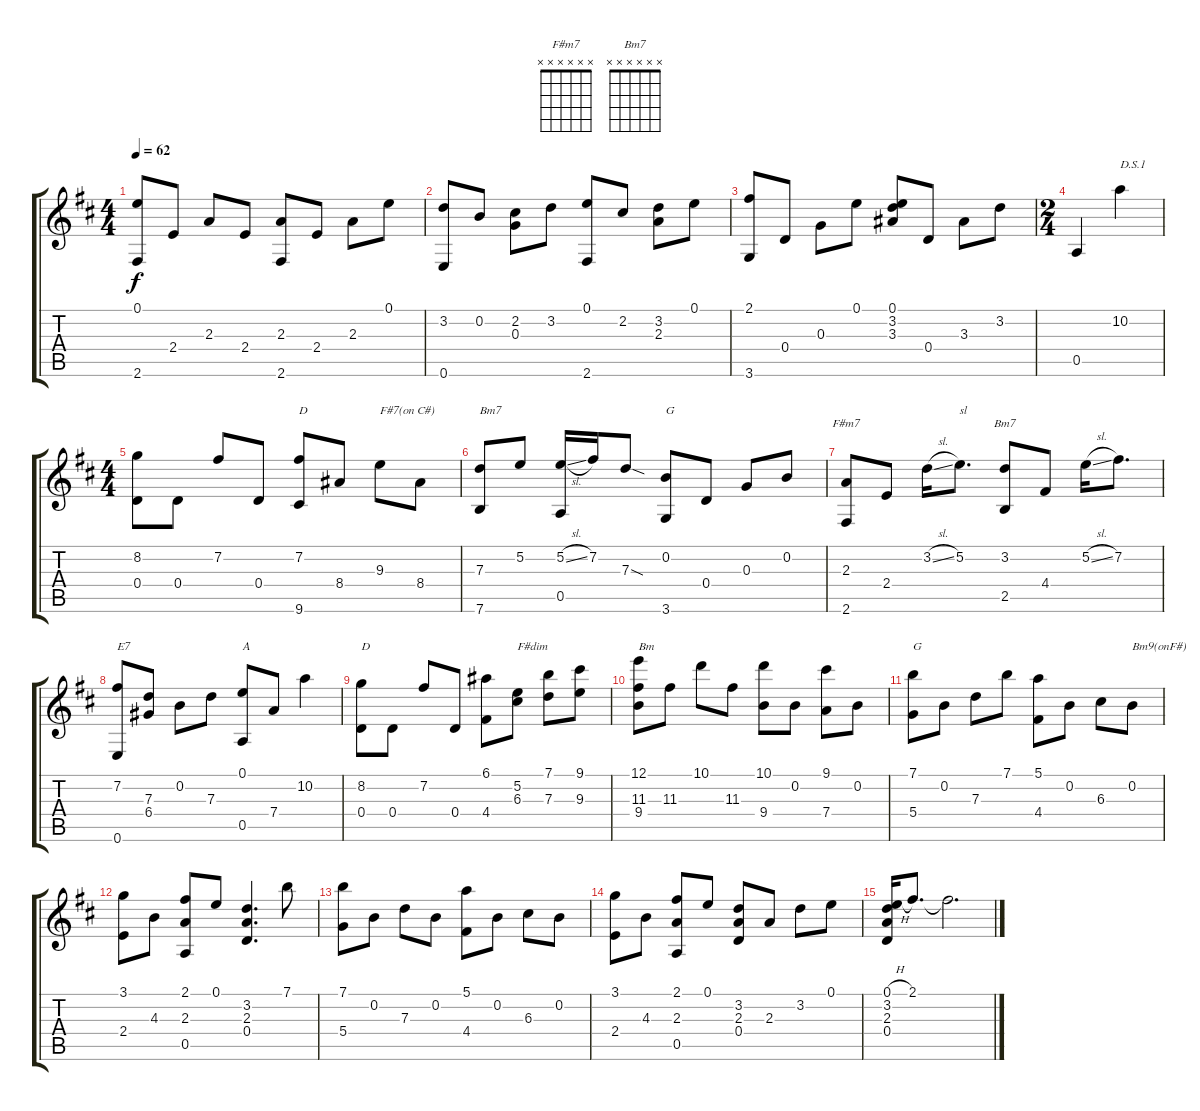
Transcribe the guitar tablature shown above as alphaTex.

\track "" {instrument acousticguitarsteel}
\staff {score tabs}
\tuning (E4 B3 G3 D3 A2 E2) {hide}
\chord ("F#m7" x x x x x x)
\chord ("Bm7" x x x x x x)
\ts (4 4)
\tempo 62
\clef g2
\ks d
(0.1 2.6).8{dy f} 2.4.8 2.3.8 2.4.8 (2.3 2.6).8 2.4.8 2.3.8 0.1.8 |
(3.2 0.6).8 0.2.8 (2.2 0.3).8 3.2.8 (0.1 2.6).8 2.2.8 (3.2 2.3).8 0.1.8 |
(2.1 3.6).8 0.4.8 0.3.8 0.1.8 (0.1 3.2 3.3).8 0.4.8 3.3.8 3.2.8 |
\ts (2 4)
0.5.4 10.2.4{txt "D.S.1"} |
\ts (4 4)
(8.2 0.4).8 0.4.8 7.2.8 0.4.8 (7.2 9.6).8{txt "D"} 8.4.8 9.3.8{txt "F#7(on C#)"} 8.4.8 |
(7.3 7.6).8{txt "Bm7"} 5.2.8 (5.2{sl} 0.5).16 7.2.16 7.3{sod}.8 (0.2 3.6).8{txt "G"} 0.4.8 0.3.8 0.2.8 |
(2.3 2.6).8{ch "F#m7"} 2.4.8 3.2{sl}.16 5.2.8{d txt "sl"} (3.2 2.5).8{ch "Bm7"} 4.4.8 5.2{sl}.16 7.2.8{d} |
(7.2 0.6).8{txt "E7"} (7.3 6.4).8 0.2.8 7.3.8 (0.1 0.5).8{txt "A"} 7.4.8 10.2.4 |
(8.2 0.4).8{txt "D"} 0.4.8 7.2.8 0.4.8 (6.1 4.4).8 (5.2 6.3).8{txt "F#dim"} (7.1 7.3).8 (9.1 9.3).8 |
(12.1 11.3 9.4).8{txt "Bm"} 11.3.8 10.1.8 11.3.8 (10.1 9.4).8 0.2.8 (9.1 7.4).8 0.2.8 |
(7.1 5.4).8{txt "G"} 0.2.8 7.3.8 7.1.8 (5.1 4.4).8 0.2.8 6.3.8 0.2.8{txt "Bm9(onF#)"} |
(3.1 2.4).8 4.3.8 (2.1 2.3 0.5).8 0.1.8 (3.2 2.3 0.4).4{d} 7.1.8 |
(7.1 5.4).8 0.2.8 7.3.8 0.2.8 (5.1 4.4).8 0.2.8 6.3.8 0.2.8 |
(3.1 2.4).8 4.3.8 (2.1 2.3 0.5).8 0.1.8 (3.2 2.3 0.4).8 2.3.8 3.2.8 0.1.8 |
(0.1{h} 3.2 2.3 0.4).16 2.1.8{d} 2.1{t}.2{d}
